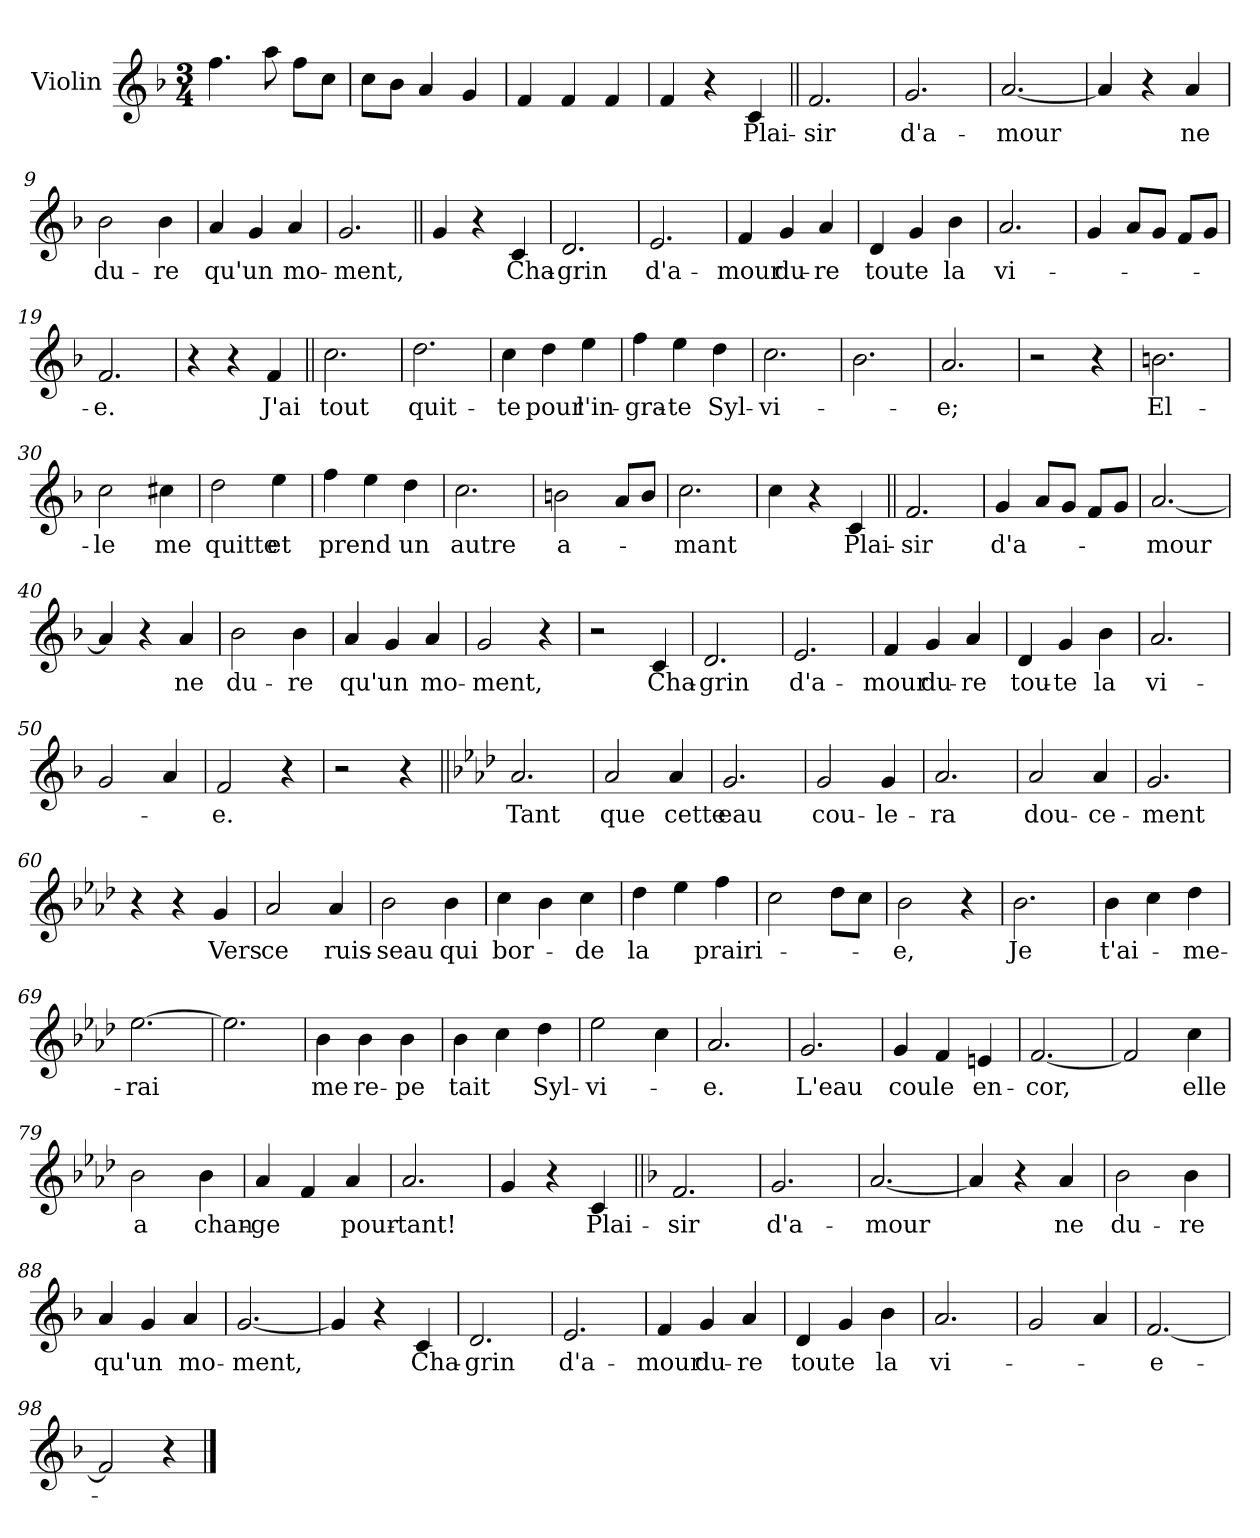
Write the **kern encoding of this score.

**kern	**text
*part1	*part1
*staff1	*staff1
*I"Violin	*
*I'Vln	*
*clefG2	*
*k[b-]	*
*F:	*
*M3/4	*
=1	=1
4.ff\	.
8aa\	.
8ff\L	.
8cc\J	.
=2	=2
8cc\L	.
8b-\J	.
4a/	.
4g/	.
=3	=3
4f/	.
4f/	.
4f/	.
=4	=4
4f/	.
4r	.
4c/	Plai-
=5||	=5||
2.f/	-sir
=6	=6
2.g/	d'a-
=7	=7
[2.a/	-mour
=8	=8
4a/]	.
4r	.
4a/	ne
=9	=9
2b-\	du-
4b-\	-re
=10	=10
4a/	qu'un
4g/	.
4a/	mo-
=11	=11
2.g/	-ment,
!!LO:LB:g=z
=12||	=12||
4g/	.
4r	.
4c/	Cha-
=13	=13
2.d/	-grin
=14	=14
2.e/	d'a-
=15	=15
4f/	-mour
4g/	du-
4a/	-re
=16	=16
4d/	toute
4g/	.
4b-\	la
=17	=17
2.a/	vi-
=18	=18
4g/	.
8a/L	.
8g/J	.
8f/L	.
8g/J	.
=19	=19
2.f/	-e.
=20	=20
4r	.
4r	.
4f/	J'ai
=21||	=21||
2.cc\	tout
=22	=22
2.dd\	quit-
!!LO:LB:g=z
=23	=23
4cc\	-te
4dd\	pour
4ee\	l'in-
=24	=24
4ff\	-gra-
4ee\	-te
4dd\	Syl-
=25	=25
2.cc\	-vi-
=26	=26
2.b-\	.
=27	=27
2.a/	-e;
=28	=28
2r	.
4r	.
=29	=29
2.bn\	El-
=30	=30
2cc\	-le
4cc#X\	me
=31	=31
2dd\	quitte
4ee\	et
=32	=32
4ff\	prend
4ee\	.
4dd\	un
=33	=33
2.cc\	autre
!!LO:LB:g=z
=34	=34
2bn\	a-
8a/L	.
8b/J	.
=35	=35
2.cc\	-mant
=36	=36
4cc\	.
4r	.
4c/	Plai-
=37||	=37||
2.f/	-sir
=38	=38
4g/	d'a-
8a/L	.
8g/J	.
8f/L	.
8g/J	.
=39	=39
[2.a/	-mour
=40	=40
4a/]	.
4r	.
4a/	ne
=41	=41
2b-\	du-
4b-\	-re
=42	=42
4a/	qu'un
4g/	.
4a/	mo-
=43	=43
2g/	-ment,
4r	.
=44	=44
2r	.
4c/	Cha-
=45	=45
2.d/	-grin
=46	=46
2.e/	d'a-
!!LO:LB:g=z
=47	=47
4f/	-mour
4g/	du-
4a/	-re
=48	=48
4d/	tou-
4g/	-te
4b-\	la
=49	=49
2.a/	vi-
=50	=50
2g/	.
4a/	.
=51	=51
2f/	-e.
4r	.
=52	=52
2r	.
4r	.
=53||	=53||
*k[b-e-a-d-]	*
*A-:	*
2.a-/	Tant
=54	=54
2a-/	que
4a-/	cette
=55	=55
2.g/	eau
=56	=56
2g/	cou-
4g/	-le-
=57	=57
2.a-/	-ra
!!LO:LB:g=z
=58	=58
2a-/	dou-
4a-/	-ce-
=59	=59
2.g/	-ment
=60	=60
4r	.
4r	.
4g/	Vers
=61	=61
2a-/	ce
4a-/	ruis-
=62	=62
2b-\	-seau
4b-\	qui
=63	=63
4cc\	bor-
4b-\	.
4cc\	-de
=64	=64
4dd-\	la
4ee-\	.
4ff\	prairi-
=65	=65
2cc\	.
8dd-\L	.
8cc\J	.
=66	=66
2b-\	-e,
4r	.
=67	=67
2.b-\	Je
=68	=68
4b-\	t'ai-
4cc\	.
4dd-\	-me-
!!LO:LB:g=z
=69	=69
[2.ee-\	-rai
=70	=70
2.ee-\]	.
=71	=71
4b-\	me
4b-\	re-
4b-\	-pe
=72	=72
4b-\	tait
4cc\	.
4dd-\	Syl-
=73	=73
2ee-\	-vi-
4cc\	.
=74	=74
2.a-/	-e.
=75	=75
2.g/	L'eau
=76	=76
4g/	coule
4f/	.
4en/	en-
=77	=77
[2.f/	-cor,
=78	=78
2f/]	.
4cc\	elle
=79	=79
2b-\	a
4b-\	chan-
!!LO:LB:g=z
=80	=80
4a-/	-ge
4f/	.
4a-/	pour-
=81	=81
2.a-/	-tant!
=82	=82
4g/	.
4r	.
4c/	Plai-
=83||	=83||
*k[b-]	*
*F:	*
2.f/	-sir
=84	=84
2.g/	d'a-
=85	=85
[2.a/	-mour
=86	=86
4a/]	.
4r	.
4a/	ne
=87	=87
2b-\	du-
4b-\	-re
=88	=88
4a/	qu'un
4g/	.
4a/	mo-
=89	=89
[2.g/	-ment,
=90	=90
4g/]	.
4r	.
4c/	Cha-
!!LO:LB:g=z
=91	=91
2.d/	-grin
=92	=92
2.e/	d'a-
=93	=93
4f/	-mour
4g/	du-
4a/	-re
=94	=94
4d/	toute
4g/	.
4b-\	la
=95	=95
2.a/	vi-
=96	=96
2g/	.
4a/	.
=97	=97
[2.f/	-e-
=98	=98
2f/]	.
4r	.
==	==
*-	*-
